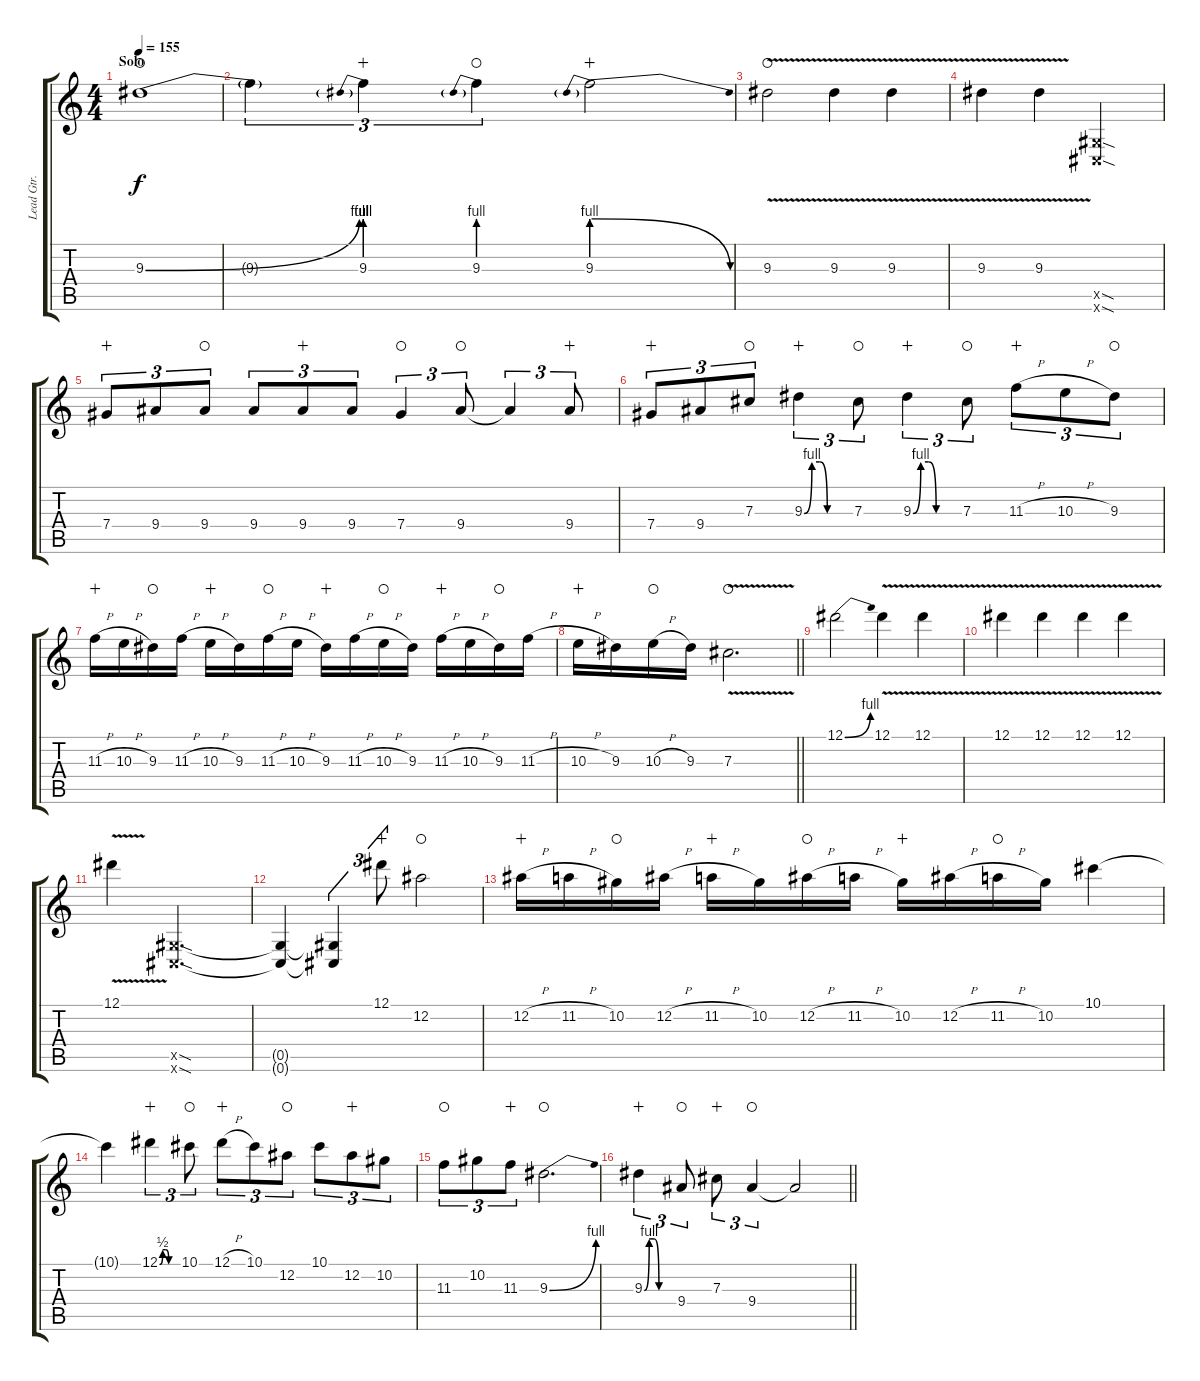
\track ("Lead Gtr." "Lead Gtr.") {instrument distortionguitar}
\staff {score tabs}
\tuning (Eb4 Bb3 Gb3 Db3 Ab2 Db2) {hide}
\ts (4 4)
\section ("" "Solo")
\tempo 155
\clef g2
\ks c
9.3{be (bend 0 0 60 4)}.1{dy f waho} |
9.3{t}.4{tu (3 2)} 9.3{be (prebend 0 4 60 4)}.4{tu (3 2) wahc} 9.3{be (prebend 0 4 60 4)}.4{tu (3 2) waho} 9.3{be (prebendrelease 0 4 60 0)}.2{wahc} |
9.3{v}.2{waho} 9.3{v}.4 9.3{v}.4 |
9.3{v}.4 9.3{v}.4 (0.5{sod x} 0.6{sod x}).2 |
7.4.8{tu (3 2) wahc} 9.4.8{tu (3 2)} 9.4.8{tu (3 2) waho} 9.4.8{tu (3 2)} 9.4.8{tu (3 2) wahc} 9.4.8{tu (3 2)} 7.4.4{tu (3 2) waho} 9.4.8{tu (3 2) waho} 9.4{t}.4{tu (3 2)} 9.4.8{tu (3 2) wahc} |
7.4.8{tu (3 2) wahc} 9.4.8{tu (3 2)} 7.3.8{tu (3 2) waho} 9.3{be (custom 0 0 10 4 20 4 30 0 60 0)}.4{tu (3 2) wahc} 7.3.8{tu (3 2) waho} 9.3{be (custom 0 0 10 4 20 4 30 0 60 0)}.4{tu (3 2) wahc} 7.3.8{tu (3 2) waho} 11.3{h}.8{tu (3 2) wahc} 10.3{h}.8{tu (3 2)} 9.3.8{tu (3 2) waho} |
11.3{h}.16{wahc} 10.3{h}.16 9.3.16{waho} 11.3{h}.16 10.3{h}.16{wahc} 9.3.16 11.3{h}.16{waho} 10.3{h}.16 9.3.16{wahc} 11.3{h}.16 10.3{h}.16{waho} 9.3.16 11.3{h}.16{wahc} 10.3{h}.16 9.3.16{waho} 11.3{h}.16 |
\barLineRight lightlight
10.3{h}.16{wahc} 9.3.16 10.3{h}.16{waho} 9.3.16 7.3{v}.2{d waho} |
\section ("" "")
12.1{be (bend 0 0 60 4)}.2 12.1{v}.4 12.1{v}.4 |
12.1{v}.4 12.1{v}.4 12.1{v}.4 12.1{v}.4 |
12.1{v}.4 (0.5{sod x} 0.6{sod x}).2{d} |
(0.5{t} 0.6{t}).4 (0.5{t} 0.6{t}).4{tu (3 2)} 12.1.8{tu (3 2) wahc} 12.2.2{waho} |
12.2{h}.16{wahc} 11.2{h}.16 10.2.16{waho} 12.2{h}.16 11.2{h}.16{wahc} 10.2.16 12.2{h}.16{waho} 11.2{h}.16 10.2.16{wahc} 12.2{h}.16 11.2{h}.16{waho} 10.2.16 10.1.4 |
10.1{t}.4 12.1{be (custom 0 0 10 2 20 2 30 0 60 0)}.4{tu (3 2) wahc} 10.1.8{tu (3 2) waho} 12.1{h}.8{tu (3 2) wahc} 10.1.8{tu (3 2)} 12.2.8{tu (3 2) waho} 10.1.8{tu (3 2)} 12.2.8{tu (3 2) wahc} 10.2.8{tu (3 2)} |
11.3.8{tu (3 2) waho} 10.2.8{tu (3 2)} 11.3.8{tu (3 2) wahc} 9.3{be (bend 0 0 60 4)}.2{d waho} |
\barLineRight lightlight
9.3{be (custom 0 0 10 4 20 4 30 0 60 0)}.4{tu (3 2) wahc} 9.4.8{tu (3 2) waho} 7.3.8{tu (3 2) wahc} 9.4.4{tu (3 2) waho} 9.4{t}.2
